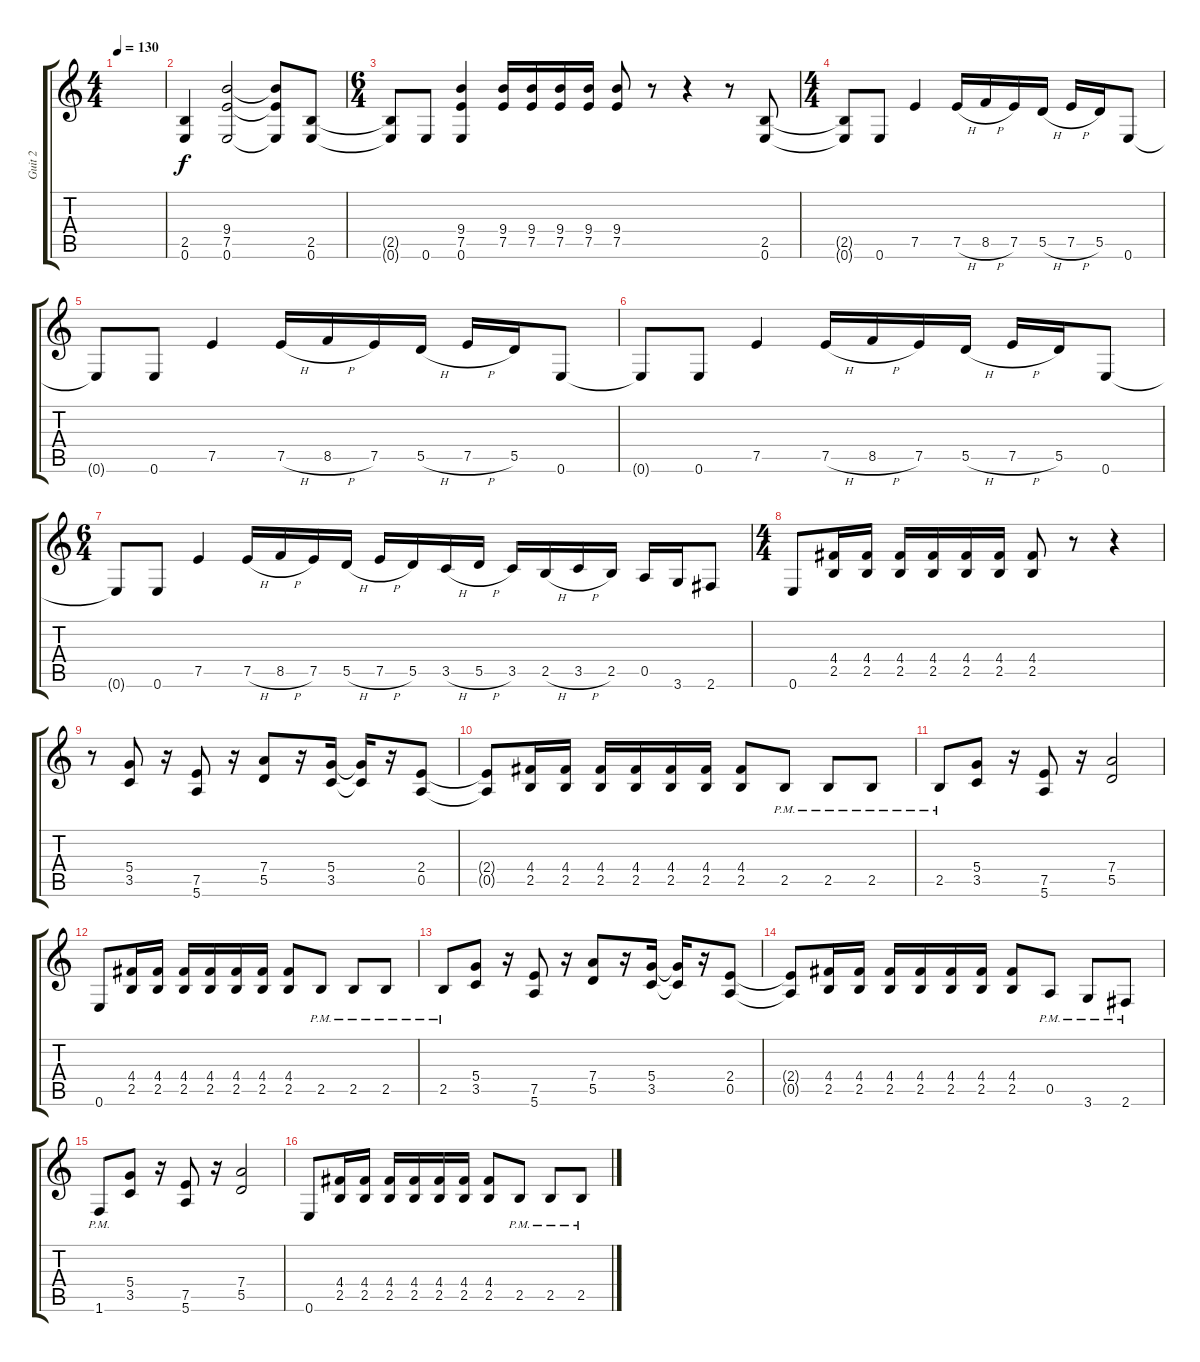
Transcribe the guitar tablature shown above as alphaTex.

\track ("Guit 2" "Guit 2") {instrument distortionguitar}
\staff {score tabs}
\tuning (E4 B3 G3 D3 A2 E2) {hide}
\ts (4 4)
\tempo 130
\clef g2
\ks c
|
(2.5 0.6).4 (9.4 7.5 0.6).2 (9.4{t} 7.5{t} 0.6{t}).8 (2.5 0.6).8 |
\ts (6 4)
(2.5{t} 0.6{t}).8 0.6.8 (9.4 7.5 0.6).4 (9.4 7.5).16 (9.4 7.5).16 (9.4 7.5).16 (9.4 7.5).16 (9.4 7.5).8 r.8 r.4 r.8 (2.5 0.6).8 |
\ts (4 4)
(2.5{t} 0.6{t}).8 0.6.8 7.5.4 7.5{h}.16 8.5{h}.16 7.5.16 5.5{h}.16 7.5{h}.16 5.5.16 0.6.8 |
0.6{t}.8 0.6.8 7.5.4 7.5{h}.16 8.5{h}.16 7.5.16 5.5{h}.16 7.5{h}.16 5.5.16 0.6.8 |
0.6{t}.8 0.6.8 7.5.4 7.5{h}.16 8.5{h}.16 7.5.16 5.5{h}.16 7.5{h}.16 5.5.16 0.6.8 |
\ts (6 4)
0.6{t}.8 0.6.8 7.5.4 7.5{h}.16 8.5{h}.16 7.5.16 5.5{h}.16 7.5{h}.16 5.5.16 3.5{h}.16 5.5{h}.16 3.5.16 2.5{h}.16 3.5{h}.16 2.5.16 0.5.16 3.6.16 2.6.8 |
\ts (4 4)
0.6.8 (4.4 2.5).16 (4.4 2.5).16 (4.4 2.5).16 (4.4 2.5).16 (4.4 2.5).16 (4.4 2.5).16 (4.4 2.5).8 r.8 r.4 |
r.8 (5.4 3.5).8 r.16 (7.5 5.6).8 r.16 (7.4 5.5).8 r.16 (5.4 3.5).16 (5.4{t} 3.5{t}).16 r.16 (2.4 0.5).8 |
(2.4{t} 0.5{t}).8 (4.4 2.5).16 (4.4 2.5).16 (4.4 2.5).16 (4.4 2.5).16 (4.4 2.5).16 (4.4 2.5).16 (4.4 2.5).8 2.5{pm}.8 2.5{pm}.8 2.5{pm}.8 |
2.5{pm}.8 (5.4 3.5).8 r.16 (7.5 5.6).8 r.16 (7.4 5.5).2 |
0.6.8 (4.4 2.5).16 (4.4 2.5).16 (4.4 2.5).16 (4.4 2.5).16 (4.4 2.5).16 (4.4 2.5).16 (4.4 2.5).8 2.5{pm}.8 2.5{pm}.8 2.5{pm}.8 |
2.5{pm}.8 (5.4 3.5).8 r.16 (7.5 5.6).8 r.16 (7.4 5.5).8 r.16 (5.4 3.5).16 (5.4{t} 3.5{t}).16 r.16 (2.4 0.5).8 |
(2.4{t} 0.5{t}).8 (4.4 2.5).16 (4.4 2.5).16 (4.4 2.5).16 (4.4 2.5).16 (4.4 2.5).16 (4.4 2.5).16 (4.4 2.5).8 0.5{pm}.8 3.6{pm}.8 2.6{pm}.8 |
1.6{pm}.8 (5.4 3.5).8 r.16 (7.5 5.6).8 r.16 (7.4 5.5).2 |
0.6.8 (4.4 2.5).16 (4.4 2.5).16 (4.4 2.5).16 (4.4 2.5).16 (4.4 2.5).16 (4.4 2.5).16 (4.4 2.5).8 2.5{pm}.8 2.5{pm}.8 2.5{pm}.8
